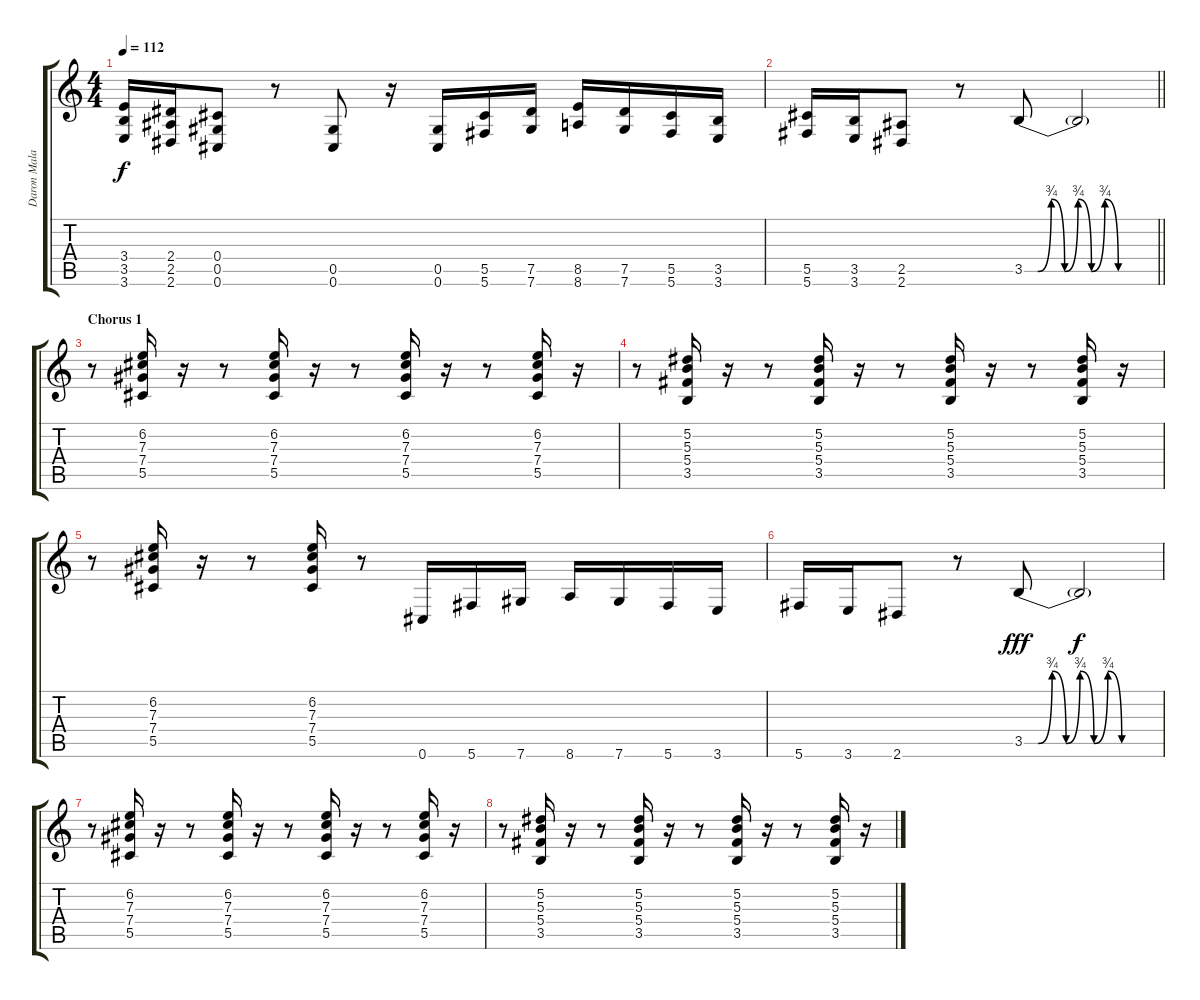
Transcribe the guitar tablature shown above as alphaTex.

\track ("Daron Malakian" "Daron Mala") {instrument distortionguitar}
\staff {score tabs}
\tuning (Eb4 Bb3 Gb3 Db3 Ab2 Db2) {hide}
\ts (4 4)
\tempo 112
\clef g2
\ks c
(3.4 3.5 3.6).16{dy f} (2.4 2.5 2.6).16 (0.4 0.5 0.6).8 r.8 (0.5 0.6).8 r.16 (0.5 0.6).16 (5.5 5.6).16 (7.5 7.6).16 (8.5 8.6).16 (7.5 7.6).16 (5.5 5.6).16 (3.5 3.6).16 |
\barLineRight lightlight
(5.5 5.6).16 (3.5 3.6).16 (2.5 2.6).8 r.8 3.5{be (custom 0 0 6 0 12 3 18 0 24 3 30 0 36 3 42 0 54 0 60 0)}.8 3.5{t}.2 |
\section ("" "Chorus 1")
r.8{instrument electricguitarclean} (6.2 7.3 7.4 5.5).16 r.16 r.8 (6.2 7.3 7.4 5.5).16 r.16 r.8 (6.2 7.3 7.4 5.5).16 r.16 r.8 (6.2 7.3 7.4 5.5).16 r.16 |
r.8 (5.2 5.3 5.4 3.5).16 r.16 r.8 (5.2 5.3 5.4 3.5).16 r.16 r.8 (5.2 5.3 5.4 3.5).16 r.16 r.8 (5.2 5.3 5.4 3.5).16 r.16 |
r.8 (6.2 7.3 7.4 5.5).16 r.16 r.8 (6.2 7.3 7.4 5.5).16 r.8 0.6.16 5.6.16 7.6.16 8.6.16 7.6.16 5.6.16 3.6.16 |
5.6.16 3.6.16 2.6.8 r.8 3.5{be (custom 0 0 6 0 12 3 18 0 24 3 30 0 36 3 42 0 54 0 60 0)}.8{dy fff} 3.5{t}.2{dy f} |
r.8 (6.2 7.3 7.4 5.5).16 r.16 r.8 (6.2 7.3 7.4 5.5).16 r.16 r.8 (6.2 7.3 7.4 5.5).16 r.16 r.8 (6.2 7.3 7.4 5.5).16 r.16 |
r.8 (5.2 5.3 5.4 3.5).16 r.16 r.8 (5.2 5.3 5.4 3.5).16 r.16 r.8 (5.2 5.3 5.4 3.5).16 r.16 r.8 (5.2 5.3 5.4 3.5).16 r.16
